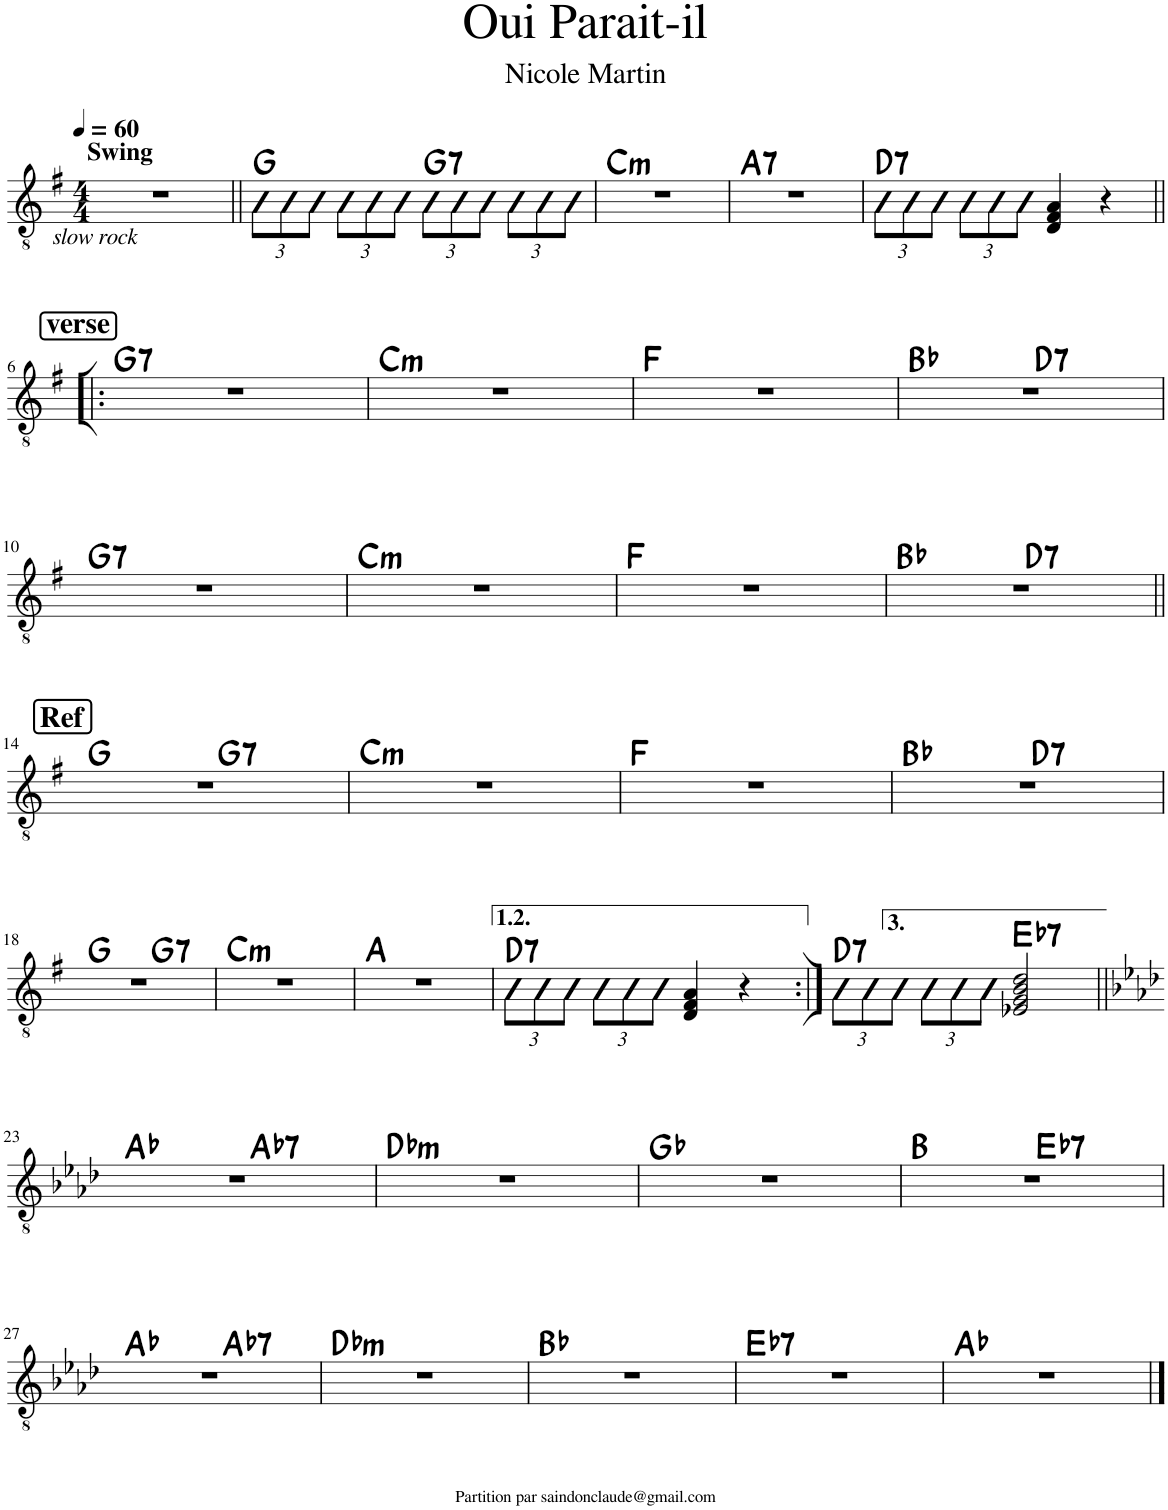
**kern	**harte
*part1	*part1
*staff1	*
*I"Classical Guitar	*
*I'Guit.	*
*clefGv2	*
*k[f#]	*
*M4/4	*
*MM60	*
=1	=1
!LO:TX:a:B:t=Swing	!
!LO:TX:b:i:t=slow rock	!
1r	.
=2||	=2||
*Xbrackettup	*
12G\L	G:maj
12G\	.
12G\J	.
12G\L	.
12G\	.
12G\J	.
!	!LO:H:kt=7
12G\L	G:7
12G\	.
12G\J	.
12G\L	.
12G\	.
12G\J	.
=3	=3
!	!LO:H:kt=m
1r	C:min
=4	=4
!	!LO:H:kt=7
1r	A:7
=5	=5
!	!LO:H:kt=7
12G\L	D:7
12G\	.
12G\J	.
12G\L	.
12G\	.
12G\J	.
4D/ 4F#/ 4A/	.
4r	.
!!LO:LB:g=z
!!LO:REH:place=s1:a:B:rj:fs=14:t=verse
=6!|:	=6!|:
!	!LO:H:kt=7
1r	G:7
=7	=7
!	!LO:H:kt=m
1r	C:min
=8	=8
1r	F:maj
=9	=9
*^	*
1r	2ryy	Bb:maj
!	!	!LO:H:kt=7
.	2ryy	D:7
!!LO:LB:g=z	!!
=10	=10	=10
!	!	!LO:H:kt=7
*v	*v	*
1r	G:7
=11	=11
!	!LO:H:kt=m
1r	C:min
=12	=12
1r	F:maj
=13	=13
*^	*
1r	2ryy	Bb:maj
!	!	!LO:H:kt=7
.	2ryy	D:7
!!LO:LB:g=z	!!
!!LO:REH:place=s1:a:B:rj:fs=14:t=Ref	!!
=14||	=14||	=14||
1r	2ryy	G:maj
!	!	!LO:H:kt=7
.	2ryy	G:7
=15	=15	=15
!	!	!LO:H:kt=m
*v	*v	*
1r	C:min
=16	=16
1r	F:maj
=17	=17
*^	*
1r	2ryy	Bb:maj
!	!	!LO:H:kt=7
.	2ryy	D:7
!!LO:LB:g=z	!!
=18	=18	=18
1r	2ryy	G:maj
!	!	!LO:H:kt=7
.	2ryy	G:7
=19	=19	=19
!	!	!LO:H:kt=m
*v	*v	*
1r	C:min
=20	=20
1r	A:maj
=21	=21
!	!LO:H:kt=7
12G\L	D:7
12G\	.
12G\J	.
12G\L	.
12G\	.
12G\J	.
4D/ 4F#/ 4A/	.
4r	.
=22:|!	=22:|!
!	!LO:H:kt=7
12G\L	D:7
12G\	.
12G\J	.
12G\L	.
12G\	.
12G\J	.
!	!LO:H:kt=7
2E-X/ 2G/ 2B/ 2d/	Eb:7
!!LO:LB:g=z
=23||	=23||
*k[b-e-a-d-]	*
*^	*
1r	2ryy	Ab:maj
!	!	!LO:H:kt=7
.	2ryy	Ab:7
=24	=24	=24
!	!	!LO:H:kt=m
*v	*v	*
1r	Db:min
=25	=25
1r	Gb:maj
=26	=26
*^	*
1r	2ryy	B:maj
!	!	!LO:H:kt=7
.	2ryy	Eb:7
!!LO:LB:g=z	!!
=27	=27	=27
1r	2ryy	Ab:maj
!	!	!LO:H:kt=7
.	2ryy	Ab:7
=28	=28	=28
!	!	!LO:H:kt=m
*v	*v	*
1r	Db:min
=29	=29
1r	Bb:maj
=30	=30
!	!LO:H:kt=7
1r	Eb:7
=31	=31
1r	Ab:maj
==	==
*-	*-
